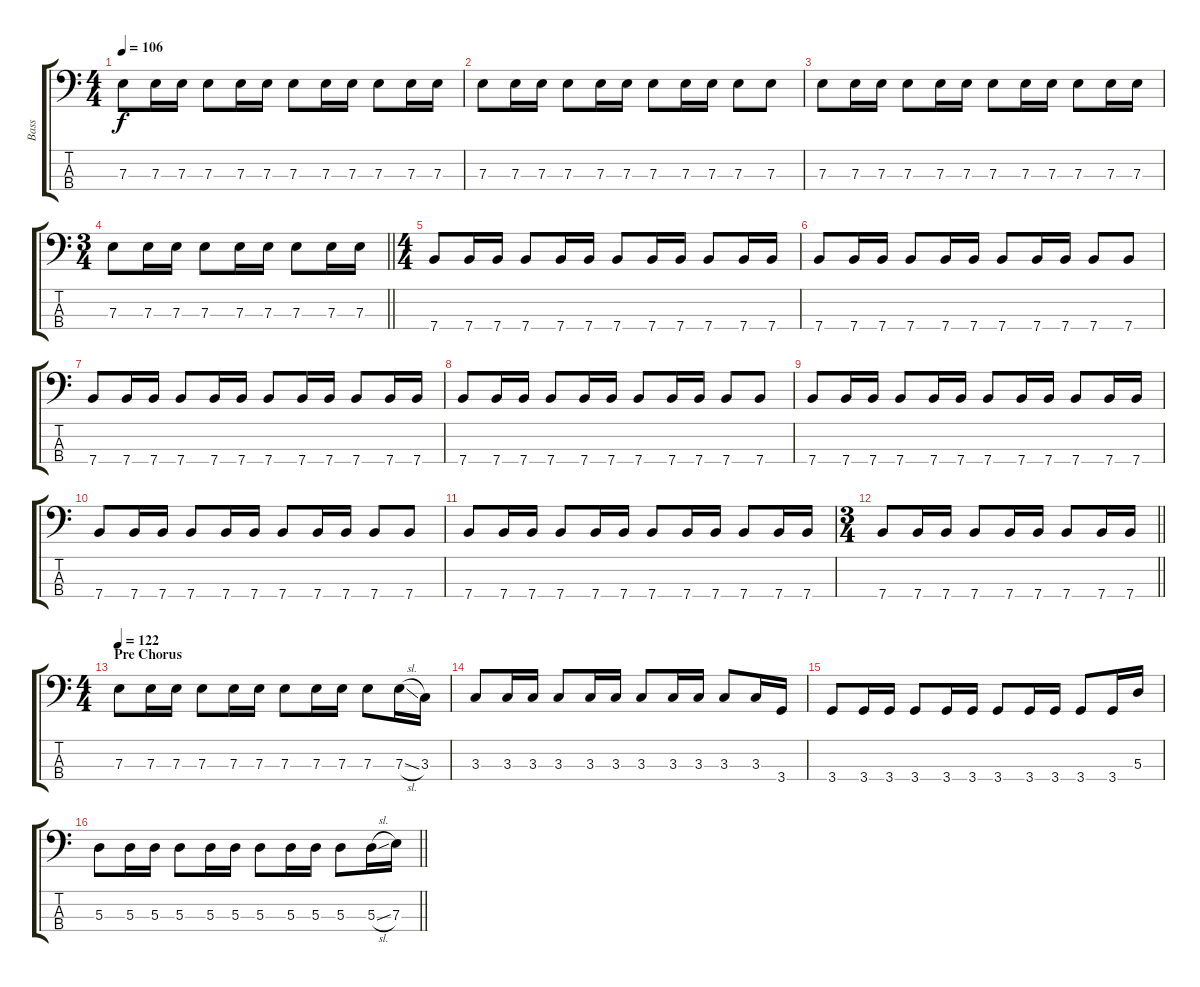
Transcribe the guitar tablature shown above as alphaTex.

\track ("Bass" "Bass") {instrument electricbassfinger}
\staff {score tabs}
\tuning (G2 D2 A1 E1) {hide}
\ts (4 4)
\tempo 106
\clef f4
\ks c
7.3.8{dy f} 7.3.16 7.3.16 7.3.8 7.3.16 7.3.16 7.3.8 7.3.16 7.3.16 7.3.8 7.3.16 7.3.16 |
7.3.8 7.3.16 7.3.16 7.3.8 7.3.16 7.3.16 7.3.8 7.3.16 7.3.16 7.3.8 7.3.8 |
7.3.8 7.3.16 7.3.16 7.3.8 7.3.16 7.3.16 7.3.8 7.3.16 7.3.16 7.3.8 7.3.16 7.3.16 |
\ts (3 4)
\barLineRight lightlight
7.3.8 7.3.16 7.3.16 7.3.8 7.3.16 7.3.16 7.3.8 7.3.16 7.3.16 |
\ts (4 4)
7.4.8 7.4.16 7.4.16 7.4.8 7.4.16 7.4.16 7.4.8 7.4.16 7.4.16 7.4.8 7.4.16 7.4.16 |
7.4.8 7.4.16 7.4.16 7.4.8 7.4.16 7.4.16 7.4.8 7.4.16 7.4.16 7.4.8 7.4.8 |
7.4.8 7.4.16 7.4.16 7.4.8 7.4.16 7.4.16 7.4.8 7.4.16 7.4.16 7.4.8 7.4.16 7.4.16 |
7.4.8 7.4.16 7.4.16 7.4.8 7.4.16 7.4.16 7.4.8 7.4.16 7.4.16 7.4.8 7.4.8 |
7.4.8 7.4.16 7.4.16 7.4.8 7.4.16 7.4.16 7.4.8 7.4.16 7.4.16 7.4.8 7.4.16 7.4.16 |
7.4.8 7.4.16 7.4.16 7.4.8 7.4.16 7.4.16 7.4.8 7.4.16 7.4.16 7.4.8 7.4.8 |
7.4.8 7.4.16 7.4.16 7.4.8 7.4.16 7.4.16 7.4.8 7.4.16 7.4.16 7.4.8 7.4.16 7.4.16 |
\ts (3 4)
\barLineRight lightlight
7.4.8 7.4.16 7.4.16 7.4.8 7.4.16 7.4.16 7.4.8 7.4.16 7.4.16 |
\ts (4 4)
\section ("" "Pre Chorus")
\tempo 122
7.3.8 7.3.16 7.3.16 7.3.8 7.3.16 7.3.16 7.3.8 7.3.16 7.3.16 7.3.8 7.3{sl}.16 3.3.16 |
3.3.8 3.3.16 3.3.16 3.3.8 3.3.16 3.3.16 3.3.8 3.3.16 3.3.16 3.3.8 3.3.16 3.4.16 |
3.4.8 3.4.16 3.4.16 3.4.8 3.4.16 3.4.16 3.4.8 3.4.16 3.4.16 3.4.8 3.4.16 5.3.16 |
\barLineRight lightlight
5.3.8 5.3.16 5.3.16 5.3.8 5.3.16 5.3.16 5.3.8 5.3.16 5.3.16 5.3.8 5.3{sl}.16 7.3.16
